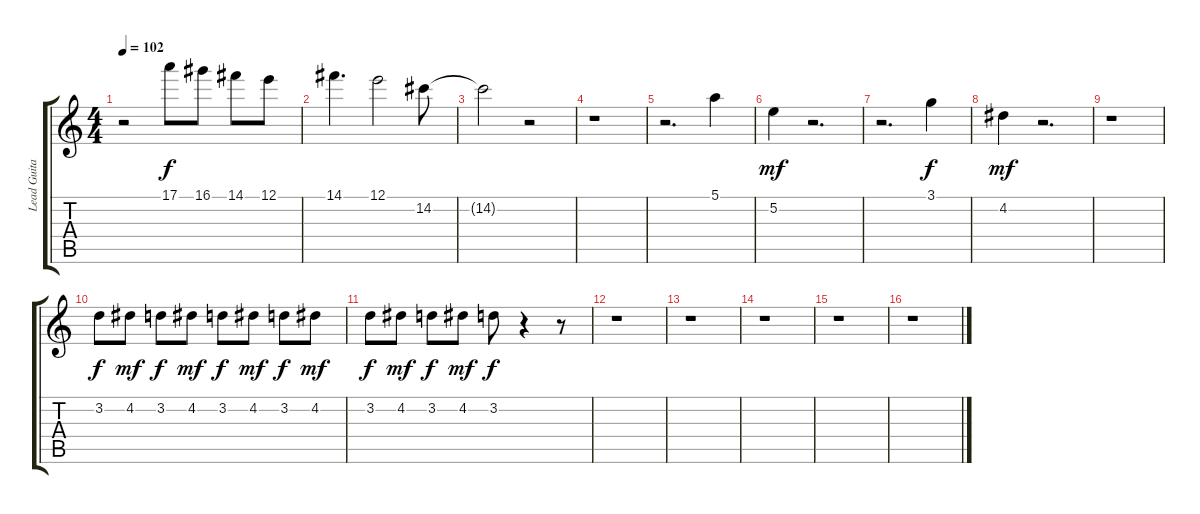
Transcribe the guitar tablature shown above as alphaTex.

\track ("Lead Guitar" "Lead Guita") {instrument distortionguitar}
\staff {score tabs}
\tuning (E4 B3 G3 D3 A2 E2) {hide}
\ts (4 4)
\tempo 102
\clef g2
\ks c
r.2{dy f} 17.1.8 16.1.8 14.1.8 12.1.8 |
14.1.4{d} 12.1.2 14.2.8 |
14.2{t}.2 r.2 |
r.1 |
r.2{d} 5.1.4{volume 12 instrument electricguitarjazz} |
5.2.4{dy mf} r.2{d} |
r.2{d} 3.1.4{dy f} |
4.2.4{dy mf} r.2{d} |
r.1 |
3.2.8{dy f} 4.2.8{dy mf} 3.2.8{dy f} 4.2.8{dy mf} 3.2.8{dy f} 4.2.8{dy mf} 3.2.8{dy f} 4.2.8{dy mf} |
3.2.8{dy f} 4.2.8{dy mf} 3.2.8{dy f} 4.2.8{dy mf} 3.2.8{dy f} r.4 r.8 |
r.1 |
r.1 |
r.1 |
r.1 |
r.1
